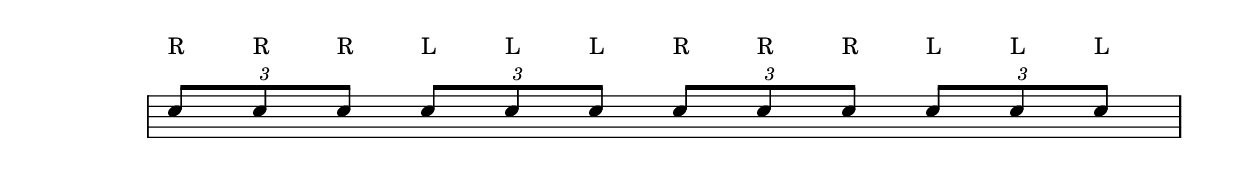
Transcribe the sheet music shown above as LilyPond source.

\version "2.22.1"

rudiment = \drummode {
  \repeat unfold 2 {
    \tuplet 3/2 { sn8^"R" sn8^"R" sn8^"R" }
    \tuplet 3/2 { sn8^"L" sn8^"L" sn8^"L" }
  }
}

\score {
  <<
    \new DrumStaff <<
      \new DrumVoice {
        \override Score.SystemStartBar.collapse-height = #-inf.0
        \omit Staff.TimeSignature
        \omit Staff.Clef
        \override TextScript.Y-offset = 6
        \stemUp
        \rudiment
      }
    >>
  >>

  \layout {
    ragged-last = ##f
  }
}